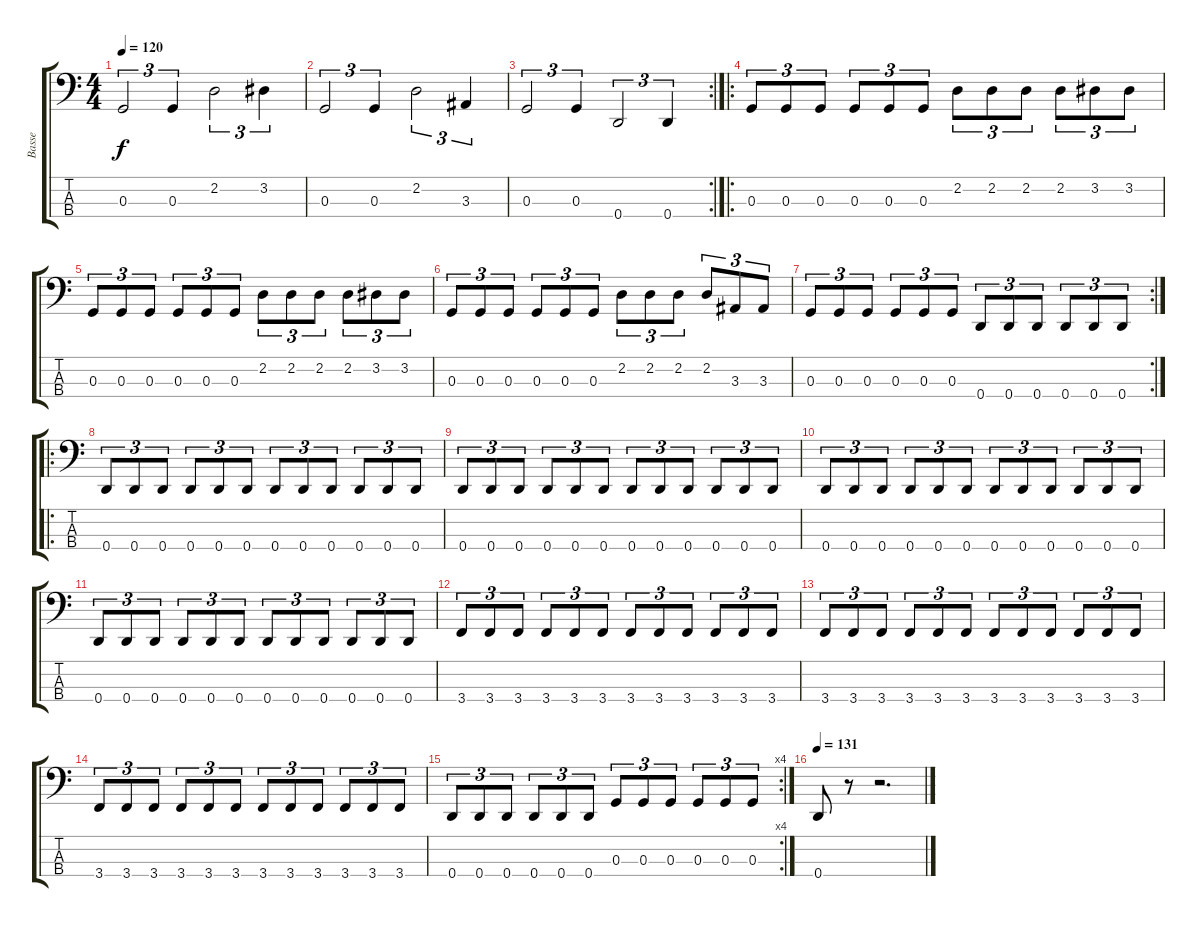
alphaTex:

\track ("Basse" "Basse") {instrument electricbassfinger}
\staff {score tabs}
\tuning (F2 C2 G1 D1) {hide}
\ts (4 4)
\tempo 120
\clef f4
\ks c
0.3.2{tu (3 2) dy f} 0.3.4{tu (3 2)} 2.2.2{tu (3 2)} 3.2.4{tu (3 2)} |
0.3.2{tu (3 2)} 0.3.4{tu (3 2)} 2.2.2{tu (3 2)} 3.3.4{tu (3 2)} |
\rc 2
0.3.2{tu (3 2)} 0.3.4{tu (3 2)} 0.4.2{tu (3 2)} 0.4.4{tu (3 2)} |
\ro
0.3.8{tu (3 2)} 0.3.8{tu (3 2)} 0.3.8{tu (3 2)} 0.3.8{tu (3 2)} 0.3.8{tu (3 2)} 0.3.8{tu (3 2)} 2.2.8{tu (3 2)} 2.2.8{tu (3 2)} 2.2.8{tu (3 2)} 2.2.8{tu (3 2)} 3.2.8{tu (3 2)} 3.2.8{tu (3 2)} |
0.3.8{tu (3 2)} 0.3.8{tu (3 2)} 0.3.8{tu (3 2)} 0.3.8{tu (3 2)} 0.3.8{tu (3 2)} 0.3.8{tu (3 2)} 2.2.8{tu (3 2)} 2.2.8{tu (3 2)} 2.2.8{tu (3 2)} 2.2.8{tu (3 2)} 3.2.8{tu (3 2)} 3.2.8{tu (3 2)} |
0.3.8{tu (3 2)} 0.3.8{tu (3 2)} 0.3.8{tu (3 2)} 0.3.8{tu (3 2)} 0.3.8{tu (3 2)} 0.3.8{tu (3 2)} 2.2.8{tu (3 2)} 2.2.8{tu (3 2)} 2.2.8{tu (3 2)} 2.2.8{tu (3 2)} 3.3.8{tu (3 2)} 3.3.8{tu (3 2)} |
\rc 2
0.3.8{tu (3 2)} 0.3.8{tu (3 2)} 0.3.8{tu (3 2)} 0.3.8{tu (3 2)} 0.3.8{tu (3 2)} 0.3.8{tu (3 2)} 0.4.8{tu (3 2)} 0.4.8{tu (3 2)} 0.4.8{tu (3 2)} 0.4.8{tu (3 2)} 0.4.8{tu (3 2)} 0.4.8{tu (3 2)} |
\ro
0.4.8{tu (3 2)} 0.4.8{tu (3 2)} 0.4.8{tu (3 2)} 0.4.8{tu (3 2)} 0.4.8{tu (3 2)} 0.4.8{tu (3 2)} 0.4.8{tu (3 2)} 0.4.8{tu (3 2)} 0.4.8{tu (3 2)} 0.4.8{tu (3 2)} 0.4.8{tu (3 2)} 0.4.8{tu (3 2)} |
0.4.8{tu (3 2)} 0.4.8{tu (3 2)} 0.4.8{tu (3 2)} 0.4.8{tu (3 2)} 0.4.8{tu (3 2)} 0.4.8{tu (3 2)} 0.4.8{tu (3 2)} 0.4.8{tu (3 2)} 0.4.8{tu (3 2)} 0.4.8{tu (3 2)} 0.4.8{tu (3 2)} 0.4.8{tu (3 2)} |
0.4.8{tu (3 2)} 0.4.8{tu (3 2)} 0.4.8{tu (3 2)} 0.4.8{tu (3 2)} 0.4.8{tu (3 2)} 0.4.8{tu (3 2)} 0.4.8{tu (3 2)} 0.4.8{tu (3 2)} 0.4.8{tu (3 2)} 0.4.8{tu (3 2)} 0.4.8{tu (3 2)} 0.4.8{tu (3 2)} |
0.4.8{tu (3 2)} 0.4.8{tu (3 2)} 0.4.8{tu (3 2)} 0.4.8{tu (3 2)} 0.4.8{tu (3 2)} 0.4.8{tu (3 2)} 0.4.8{tu (3 2)} 0.4.8{tu (3 2)} 0.4.8{tu (3 2)} 0.4.8{tu (3 2)} 0.4.8{tu (3 2)} 0.4.8{tu (3 2)} |
3.4.8{tu (3 2)} 3.4.8{tu (3 2)} 3.4.8{tu (3 2)} 3.4.8{tu (3 2)} 3.4.8{tu (3 2)} 3.4.8{tu (3 2)} 3.4.8{tu (3 2)} 3.4.8{tu (3 2)} 3.4.8{tu (3 2)} 3.4.8{tu (3 2)} 3.4.8{tu (3 2)} 3.4.8{tu (3 2)} |
3.4.8{tu (3 2)} 3.4.8{tu (3 2)} 3.4.8{tu (3 2)} 3.4.8{tu (3 2)} 3.4.8{tu (3 2)} 3.4.8{tu (3 2)} 3.4.8{tu (3 2)} 3.4.8{tu (3 2)} 3.4.8{tu (3 2)} 3.4.8{tu (3 2)} 3.4.8{tu (3 2)} 3.4.8{tu (3 2)} |
3.4.8{tu (3 2)} 3.4.8{tu (3 2)} 3.4.8{tu (3 2)} 3.4.8{tu (3 2)} 3.4.8{tu (3 2)} 3.4.8{tu (3 2)} 3.4.8{tu (3 2)} 3.4.8{tu (3 2)} 3.4.8{tu (3 2)} 3.4.8{tu (3 2)} 3.4.8{tu (3 2)} 3.4.8{tu (3 2)} |
\rc 4
0.4.8{tu (3 2)} 0.4.8{tu (3 2)} 0.4.8{tu (3 2)} 0.4.8{tu (3 2)} 0.4.8{tu (3 2)} 0.4.8{tu (3 2)} 0.3.8{tu (3 2)} 0.3.8{tu (3 2)} 0.3.8{tu (3 2)} 0.3.8{tu (3 2)} 0.3.8{tu (3 2)} 0.3.8{tu (3 2)} |
\tempo 131
0.4.8 r.8 r.2{d}
